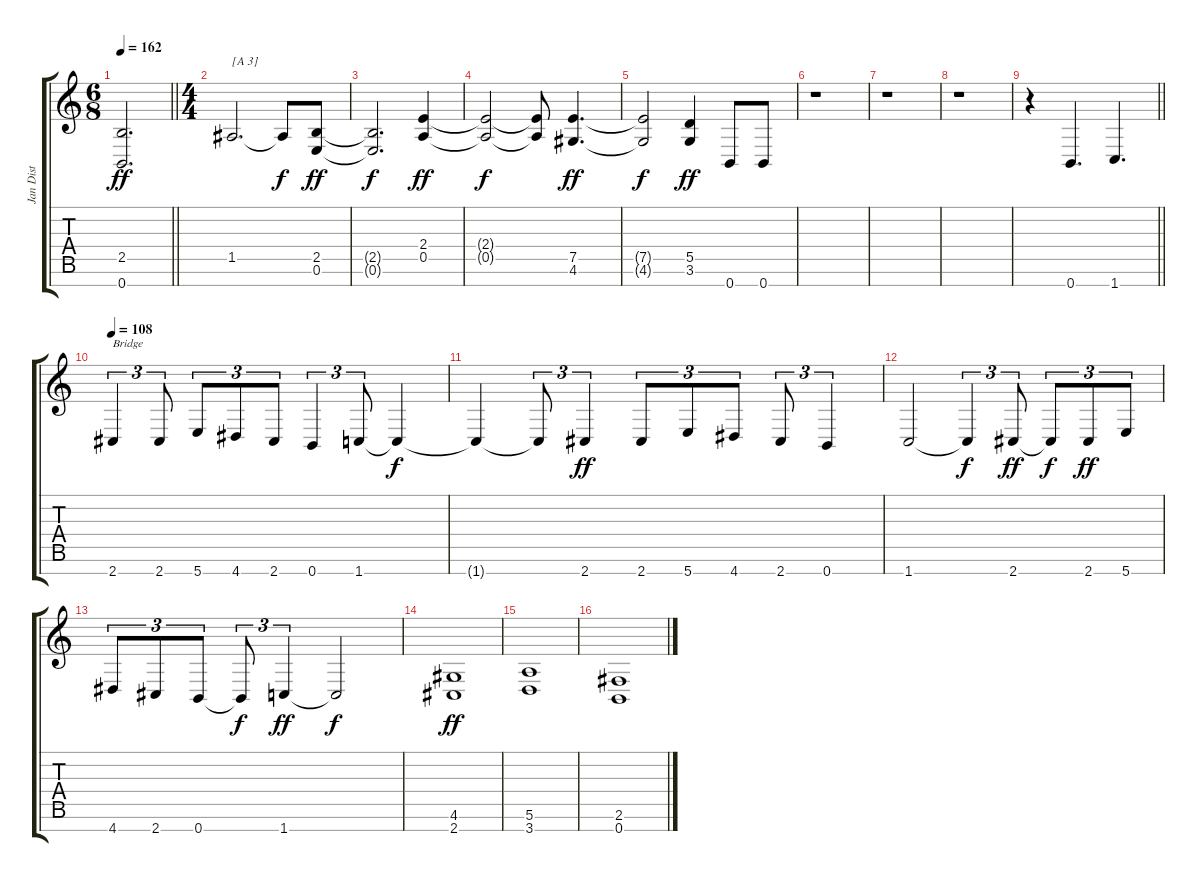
\track ("Jan Dist" "Jan Dist") {instrument distortionguitar}
\staff {score tabs}
\tuning (E4 B3 G3 D3 A2 E2 B1) {hide}
\ts (6 8)
\tempo 162
\clef g2
\barLineRight lightlight
\ks c
(2.5 0.7).2{d dy ff} |
\ts (4 4)
1.5.2{d txt "[A 3]"} 1.5{t}.8{dy f} (2.5 0.6).8{dy ff} |
(2.5{t} 0.6{t}).2{d dy f} (2.4 0.5).4{dy ff} |
(2.4{t} 0.5{t}).2{dy f} (2.4{t} 0.5{t}).8 (7.5 4.6).4{d dy ff} |
(7.5{t} 4.6{t}).2{dy f} (5.5 3.6).4{dy ff} 0.7.8 0.7.8 |
r.1 |
r.1 |
r.1 |
\barLineRight lightlight
r.4 0.7.4{d} 1.7.4{d} |
\tempo 108
2.7.4{tu (3 2) txt "Bridge"} 2.7.8{tu (3 2)} 5.7.8{tu (3 2)} 4.7.8{tu (3 2)} 2.7.8{tu (3 2)} 0.7.4{tu (3 2)} 1.7.8{tu (3 2)} 1.7{t}.4{dy f} |
1.7{t}.4 1.7{t}.8{tu (3 2)} 2.7.4{tu (3 2) dy ff} 2.7.8{tu (3 2)} 5.7.8{tu (3 2)} 4.7.8{tu (3 2)} 2.7.8{tu (3 2)} 0.7.4{tu (3 2)} |
1.7.2 1.7{t}.4{tu (3 2) dy f} 2.7.8{tu (3 2) dy ff} 2.7{t}.8{tu (3 2) dy f} 2.7.8{tu (3 2) dy ff} 5.7.8{tu (3 2)} |
4.7.8{tu (3 2)} 2.7.8{tu (3 2)} 0.7.8{tu (3 2)} 0.7{t}.8{tu (3 2) dy f} 1.7.4{tu (3 2) dy ff} 1.7{t}.2{dy f} |
(4.6 2.7).1{dy ff} |
(5.6 3.7).1 |
(2.6 0.7).1
